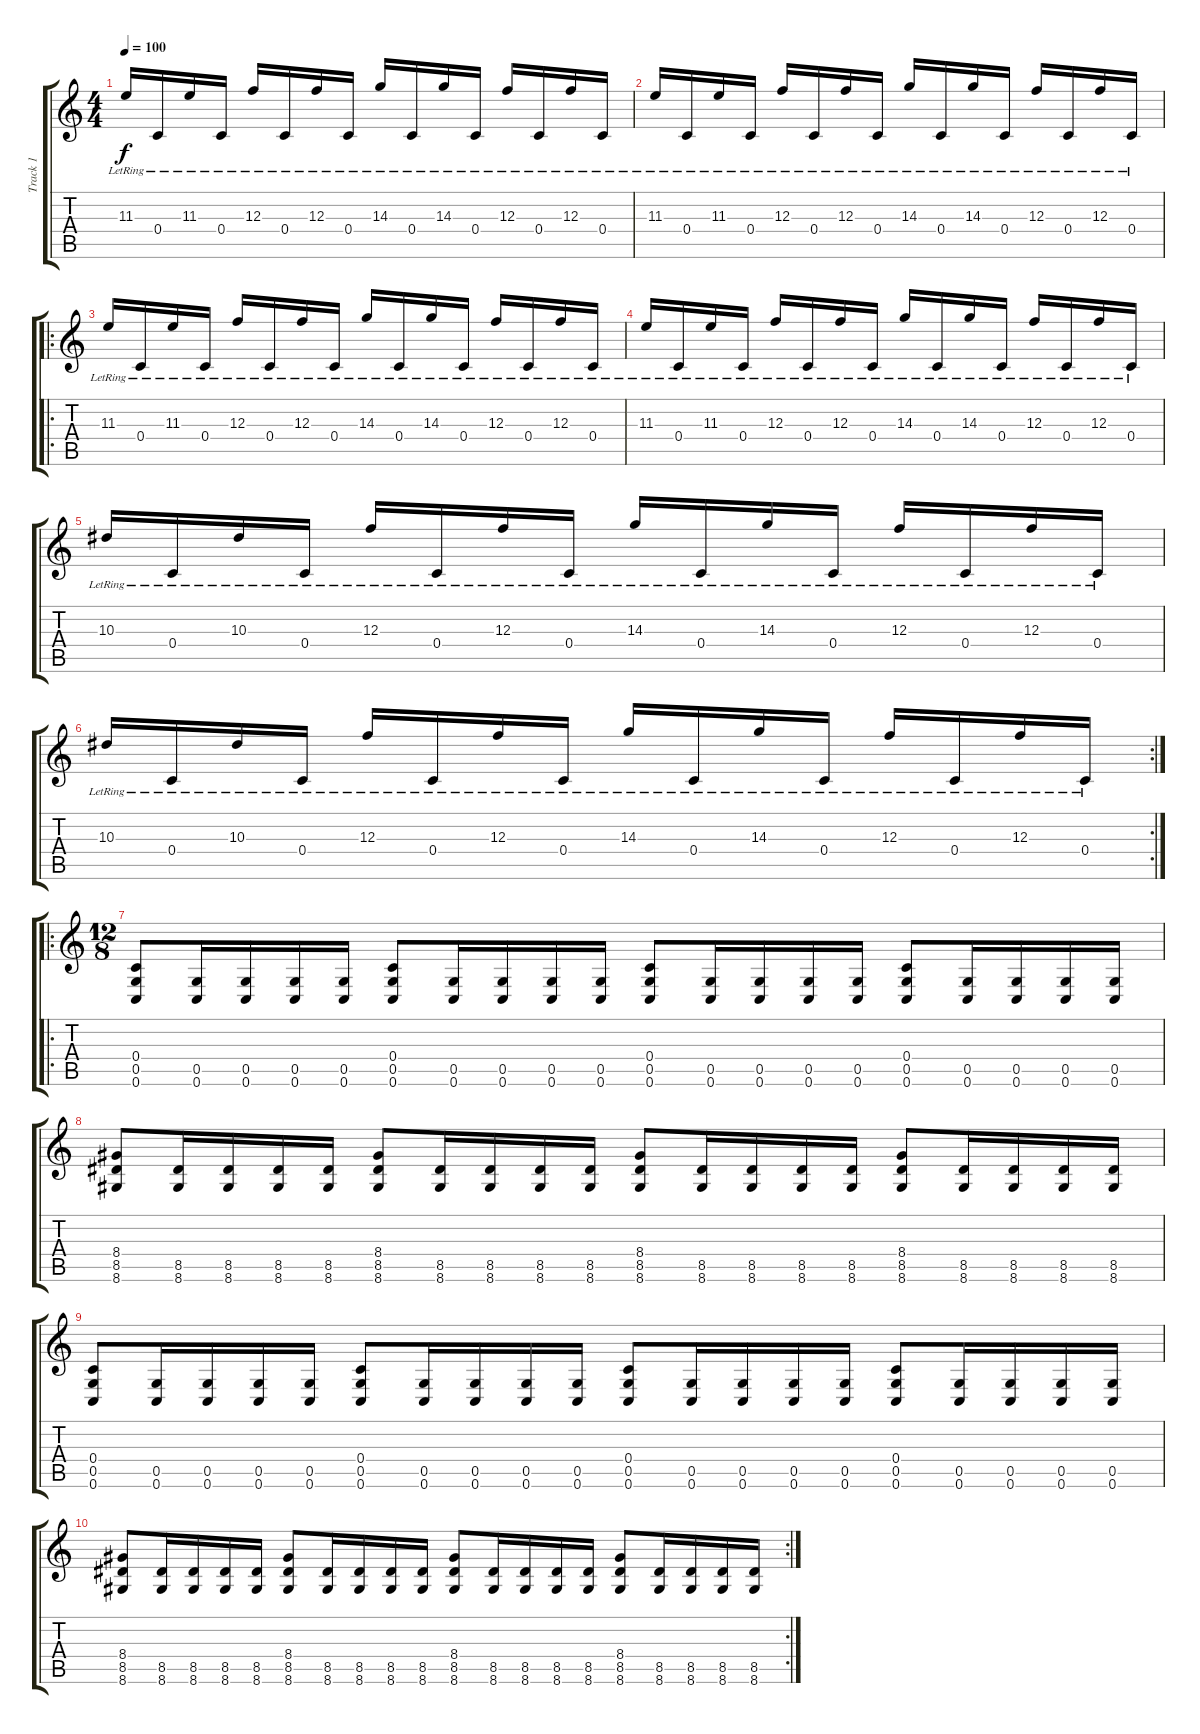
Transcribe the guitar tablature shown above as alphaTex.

\track ("Track 1" "Track 1") {instrument distortionguitar}
\staff {score tabs}
\tuning (D4 A3 F3 C3 G2 C2) {hide}
\ts (4 4)
\tempo 100
\clef g2
\ks c
11.3{lr}.16{dy f instrument distortionguitar} 0.4{lr}.16 11.3{lr}.16 0.4{lr}.16 12.3{lr}.16 0.4{lr}.16 12.3{lr}.16 0.4{lr}.16 14.3{lr}.16 0.4{lr}.16 14.3{lr}.16 0.4{lr}.16 12.3{lr}.16 0.4{lr}.16 12.3{lr}.16 0.4{lr}.16 |
11.3{lr}.16 0.4{lr}.16 11.3{lr}.16 0.4{lr}.16 12.3{lr}.16 0.4{lr}.16 12.3{lr}.16 0.4{lr}.16 14.3{lr}.16 0.4{lr}.16 14.3{lr}.16 0.4{lr}.16 12.3{lr}.16 0.4{lr}.16 12.3{lr}.16 0.4{lr}.16 |
\ro
11.3{lr}.16 0.4{lr}.16 11.3{lr}.16 0.4{lr}.16 12.3{lr}.16 0.4{lr}.16 12.3{lr}.16 0.4{lr}.16 14.3{lr}.16 0.4{lr}.16 14.3{lr}.16 0.4{lr}.16 12.3{lr}.16 0.4{lr}.16 12.3{lr}.16 0.4{lr}.16 |
11.3{lr}.16 0.4{lr}.16 11.3{lr}.16 0.4{lr}.16 12.3{lr}.16 0.4{lr}.16 12.3{lr}.16 0.4{lr}.16 14.3{lr}.16 0.4{lr}.16 14.3{lr}.16 0.4{lr}.16 12.3{lr}.16 0.4{lr}.16 12.3{lr}.16 0.4{lr}.16 |
10.3{lr}.16 0.4{lr}.16 10.3{lr}.16 0.4{lr}.16 12.3{lr}.16 0.4{lr}.16 12.3{lr}.16 0.4{lr}.16 14.3{lr}.16 0.4{lr}.16 14.3{lr}.16 0.4{lr}.16 12.3{lr}.16 0.4{lr}.16 12.3{lr}.16 0.4{lr}.16 |
\rc 2
10.3{lr}.16 0.4{lr}.16 10.3{lr}.16 0.4{lr}.16 12.3{lr}.16 0.4{lr}.16 12.3{lr}.16 0.4{lr}.16 14.3{lr}.16 0.4{lr}.16 14.3{lr}.16 0.4{lr}.16 12.3{lr}.16 0.4{lr}.16 12.3{lr}.16 0.4{lr}.16 |
\ro
\ts (12 8)
(0.4 0.5 0.6).8 (0.5 0.6).16 (0.5 0.6).16 (0.5 0.6).16 (0.5 0.6).16 (0.4 0.5 0.6).8 (0.5 0.6).16 (0.5 0.6).16 (0.5 0.6).16 (0.5 0.6).16 (0.4 0.5 0.6).8 (0.5 0.6).16 (0.5 0.6).16 (0.5 0.6).16 (0.5 0.6).16 (0.4 0.5 0.6).8 (0.5 0.6).16 (0.5 0.6).16 (0.5 0.6).16 (0.5 0.6).16 |
(8.4 8.5 8.6).8 (8.5 8.6).16 (8.5 8.6).16 (8.5 8.6).16 (8.5 8.6).16 (8.4 8.5 8.6).8 (8.5 8.6).16 (8.5 8.6).16 (8.5 8.6).16 (8.5 8.6).16 (8.4 8.5 8.6).8 (8.5 8.6).16 (8.5 8.6).16 (8.5 8.6).16 (8.5 8.6).16 (8.4 8.5 8.6).8 (8.5 8.6).16 (8.5 8.6).16 (8.5 8.6).16 (8.5 8.6).16 |
(0.4 0.5 0.6).8 (0.5 0.6).16 (0.5 0.6).16 (0.5 0.6).16 (0.5 0.6).16 (0.4 0.5 0.6).8 (0.5 0.6).16 (0.5 0.6).16 (0.5 0.6).16 (0.5 0.6).16 (0.4 0.5 0.6).8 (0.5 0.6).16 (0.5 0.6).16 (0.5 0.6).16 (0.5 0.6).16 (0.4 0.5 0.6).8 (0.5 0.6).16 (0.5 0.6).16 (0.5 0.6).16 (0.5 0.6).16 |
\rc 2
(8.4 8.5 8.6).8 (8.5 8.6).16 (8.5 8.6).16 (8.5 8.6).16 (8.5 8.6).16 (8.4 8.5 8.6).8 (8.5 8.6).16 (8.5 8.6).16 (8.5 8.6).16 (8.5 8.6).16 (8.4 8.5 8.6).8 (8.5 8.6).16 (8.5 8.6).16 (8.5 8.6).16 (8.5 8.6).16 (8.4 8.5 8.6).8 (8.5 8.6).16 (8.5 8.6).16 (8.5 8.6).16 (8.5 8.6).16
